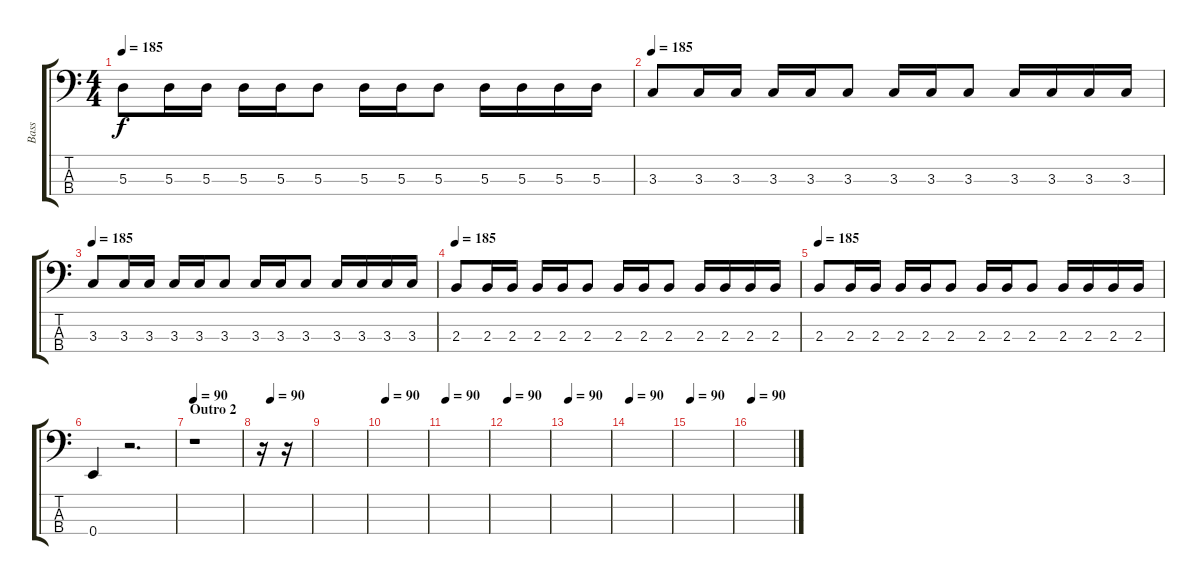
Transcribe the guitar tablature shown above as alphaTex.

\track ("Bass" "Bass") {instrument electricbasspick}
\staff {score tabs}
\tuning (G2 D2 A1 E1) {hide}
\ts (4 4)
\tempo 185
\clef f4
\ks c
5.3.8{dy f} 5.3.16 5.3.16 5.3.16 5.3.16 5.3.8 5.3.16 5.3.16 5.3.8 5.3.16 5.3.16 5.3.16 5.3.16 |
\tempo 185
3.3.8 3.3.16 3.3.16 3.3.16 3.3.16 3.3.8 3.3.16 3.3.16 3.3.8 3.3.16 3.3.16 3.3.16 3.3.16 |
\tempo 185
3.3.8 3.3.16 3.3.16 3.3.16 3.3.16 3.3.8 3.3.16 3.3.16 3.3.8 3.3.16 3.3.16 3.3.16 3.3.16 |
\tempo 185
2.3.8 2.3.16 2.3.16 2.3.16 2.3.16 2.3.8 2.3.16 2.3.16 2.3.8 2.3.16 2.3.16 2.3.16 2.3.16 |
\tempo 185
2.3.8 2.3.16 2.3.16 2.3.16 2.3.16 2.3.8 2.3.16 2.3.16 2.3.8 2.3.16 2.3.16 2.3.16 2.3.16 |
0.4.4 r.2{d} |
\section ("" "Outro 2 ")
\tempo 90
r.1 |
\tempo (90 0.1875)
r.16 r.16 |
|
\tempo 90
|
\tempo 90
|
\tempo 90
|
\tempo 90
|
\tempo 90
|
\tempo 90
|
\tempo 90
